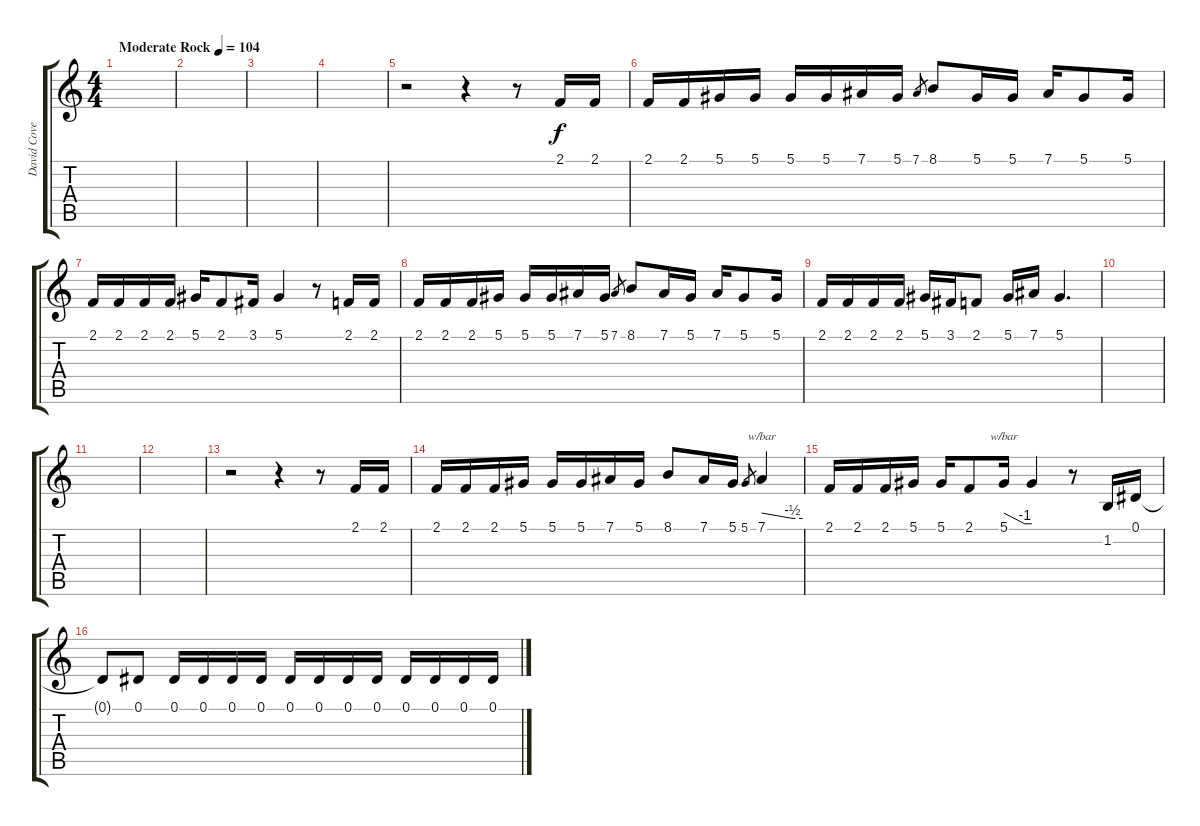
\track ("David Coverdale" "David Cove") {instrument lead2sawtooth}
\staff {score tabs}
\tuning (Eb4 Bb3 Gb3 Db3 Ab2 Eb2) {hide}
\ts (4 4)
\tempo (104 "Moderate Rock")
\clef g2
\ks c
|
|
|
|
r.2 r.4 r.8 2.1.16 2.1.16 |
2.1.16 2.1.16 5.1.16 5.1.16 5.1.16 5.1.16 7.1.16 5.1.16 7.1.8{gr} 8.1.8 5.1.16 5.1.16 7.1.16 5.1.8 5.1.16 |
2.1.16 2.1.16 2.1.16 2.1.16 5.1.16 2.1.8 3.1.16 5.1.4 r.8 2.1.16 2.1.16 |
2.1.16 2.1.16 2.1.16 5.1.16 5.1.16 5.1.16 7.1.16 5.1.16 7.1.8{gr} 8.1.8 7.1.16 5.1.16 7.1.16 5.1.8 5.1.16 |
2.1.16 2.1.16 2.1.16 2.1.16 5.1.16 3.1.16 2.1.8 5.1.16 7.1.16 5.1.4{d} |
|
|
|
r.2 r.4 r.8 2.1.16 2.1.16 |
2.1.16 2.1.16 2.1.16 5.1.16 5.1.16 5.1.16 7.1.16 5.1.16 8.1.8 7.1.16 5.1.16 5.1.8{gr} 7.1.4{tbe (custom default 0 0 45 -2 60 -2)} |
2.1.16 2.1.16 2.1.16 5.1.16 5.1.16 2.1.8 5.1.16{tbe (custom default 0 0 45 -4 60 -4)} 5.1{t}.4 r.8 1.2.16 0.1.16 |
0.1{t}.8 0.1.8 0.1.16 0.1.16 0.1.16 0.1.16 0.1.16 0.1.16 0.1.16 0.1.16 0.1.16 0.1.16 0.1.16 0.1.16
